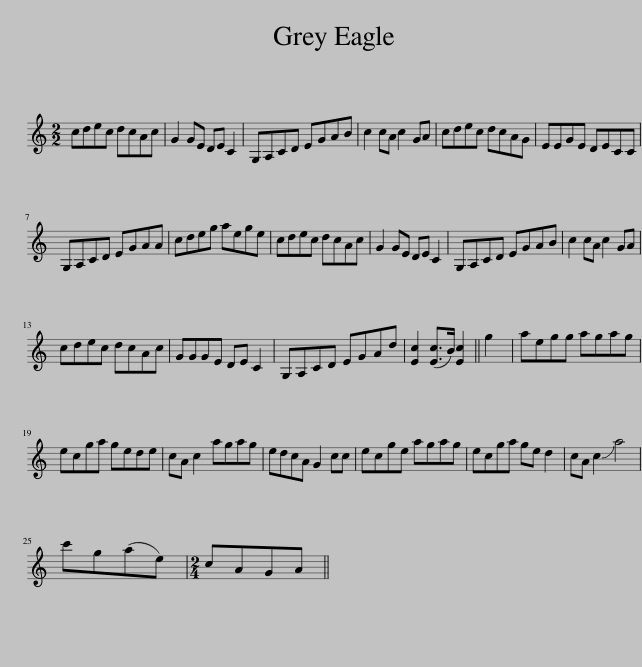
X:1
L:1/8
M:2/2
I:linebreak $
K:C
V:1 treble
V:1
 cdec dcAc | G2 GE DE C2 | G,A,CD EGAB | c2 cA c2 GA | cdec dcAG | %5
 EEGE DECC |$ G,A,CD EGAA | cdeg aege | cdec dcAc | G2 GE DE C2 | %10
 G,A,CD EGAB | c2 cA c2 GA |$ cdec dcAc | GGGE DE C2 | G,A,CD EGAd | %15
 [Ec]2 ([Ec]>B) [Ec]2 || g2 | aegg agag |$ ecga gede | cA c2 agag | %20
 edcA G2 cc | ecge agag | ecga ge d2 | cA c2 !slide!a4 |$ c'g(ae) | %25
[M:2/4] cAGA || %26
